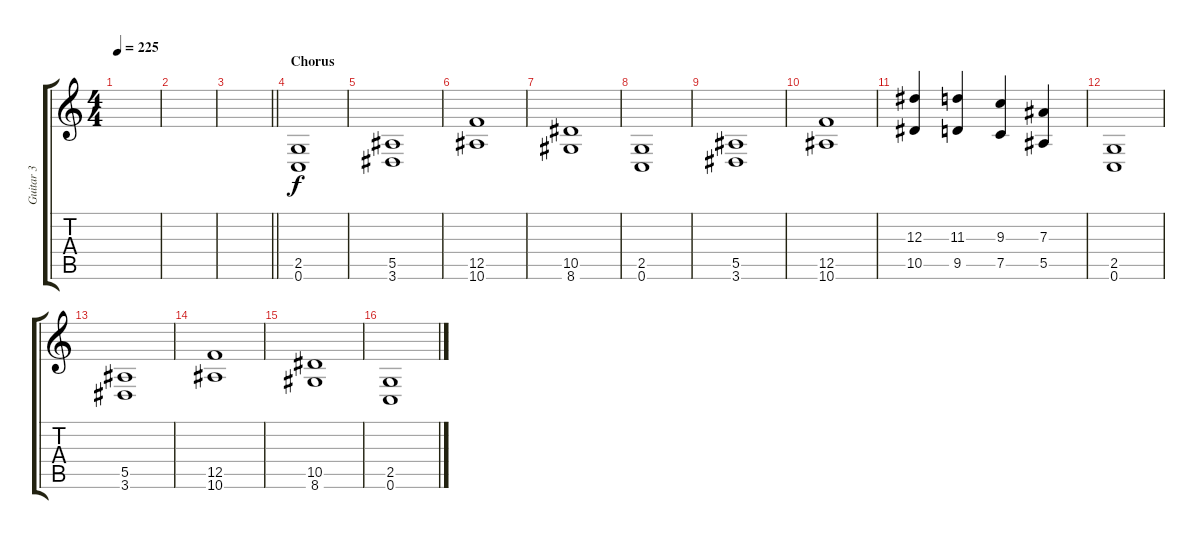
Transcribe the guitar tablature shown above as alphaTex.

\track ("Guitar 3" "Guitar 3") {instrument distortionguitar}
\staff {score tabs}
\tuning (C4 G3 Eb3 Bb2 F2 C2) {hide}
\ts (4 4)
\tempo 225
\clef g2
\ks c
|
|
\barLineRight lightlight
|
\section ("" "Chorus")
(2.5 0.6).1{volume 16 instrument distortionguitar} |
(5.5 3.6).1 |
(12.5 10.6).1 |
(10.5 8.6).1 |
(2.5 0.6).1 |
(5.5 3.6).1 |
(12.5 10.6).1 |
(12.3 10.5).4 (11.3 9.5).4 (9.3 7.5).4 (7.3 5.5).4 |
(2.5 0.6).1{volume 16 instrument distortionguitar} |
(5.5 3.6).1 |
(12.5 10.6).1 |
(10.5 8.6).1 |
(2.5 0.6).1
